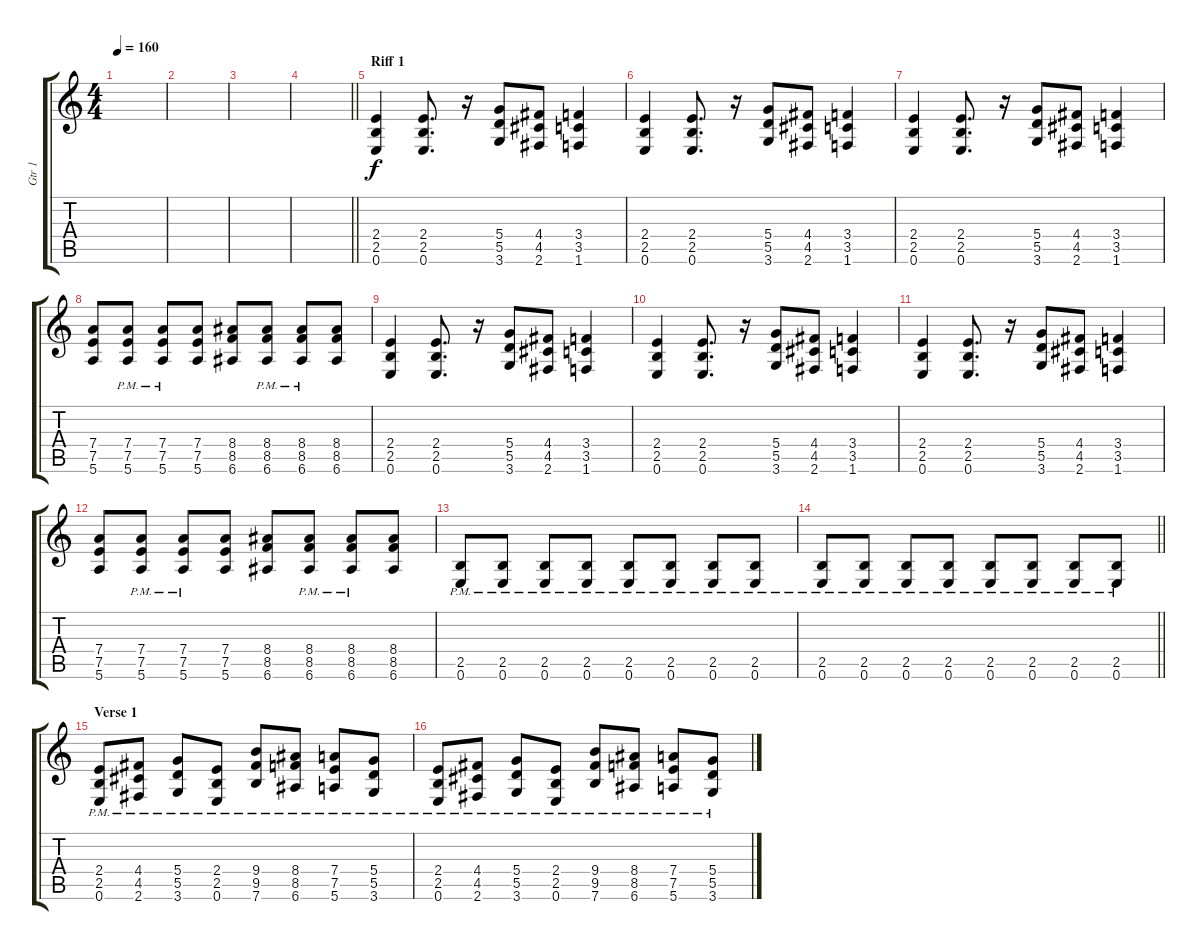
\track ("Gtr 1" "Gtr 1") {instrument distortionguitar}
\staff {score tabs}
\tuning (E4 B3 G3 D3 A2 E2) {hide}
\ts (4 4)
\tempo 160
\clef g2
\ks c
|
|
|
\barLineRight lightlight
|
\section ("" "Riff 1")
(2.4 2.5 0.6).4 (2.4 2.5 0.6).8{d} r.16 (5.4 5.5 3.6).8 (4.4 4.5 2.6).8 (3.4 3.5 1.6).4 |
(2.4 2.5 0.6).4 (2.4 2.5 0.6).8{d} r.16 (5.4 5.5 3.6).8 (4.4 4.5 2.6).8 (3.4 3.5 1.6).4 |
(2.4 2.5 0.6).4 (2.4 2.5 0.6).8{d} r.16 (5.4 5.5 3.6).8 (4.4 4.5 2.6).8 (3.4 3.5 1.6).4 |
(7.4 7.5 5.6).8 (7.4 7.5{pm} 5.6{pm}).8 (7.4 7.5{pm} 5.6{pm}).8 (7.4 7.5 5.6).8 (8.4 8.5 6.6).8 (8.4 8.5{pm} 6.6{pm}).8 (8.4 8.5{pm} 6.6{pm}).8 (8.4 8.5 6.6).8 |
(2.4 2.5 0.6).4 (2.4 2.5 0.6).8{d} r.16 (5.4 5.5 3.6).8 (4.4 4.5 2.6).8 (3.4 3.5 1.6).4 |
(2.4 2.5 0.6).4 (2.4 2.5 0.6).8{d} r.16 (5.4 5.5 3.6).8 (4.4 4.5 2.6).8 (3.4 3.5 1.6).4 |
(2.4 2.5 0.6).4 (2.4 2.5 0.6).8{d} r.16 (5.4 5.5 3.6).8 (4.4 4.5 2.6).8 (3.4 3.5 1.6).4 |
(7.4 7.5 5.6).8 (7.4{pm} 7.5{pm} 5.6{pm}).8 (7.4{pm} 7.5{pm} 5.6{pm}).8 (7.4 7.5 5.6).8 (8.4 8.5 6.6).8 (8.4{pm} 8.5{pm} 6.6{pm}).8 (8.4{pm} 8.5{pm} 6.6{pm}).8 (8.4 8.5 6.6).8 |
(2.5{pm} 0.6{pm}).8 (2.5{pm} 0.6{pm}).8 (2.5{pm} 0.6{pm}).8 (2.5{pm} 0.6{pm}).8 (2.5{pm} 0.6{pm}).8 (2.5{pm} 0.6{pm}).8 (2.5{pm} 0.6{pm}).8 (2.5{pm} 0.6{pm}).8 |
\barLineRight lightlight
(2.5{pm} 0.6{pm}).8 (2.5{pm} 0.6{pm}).8 (2.5{pm} 0.6{pm}).8 (2.5{pm} 0.6{pm}).8 (2.5{pm} 0.6{pm}).8 (2.5{pm} 0.6{pm}).8 (2.5{pm} 0.6{pm}).8 (2.5{pm} 0.6{pm}).8 |
\section ("" "Verse 1")
(2.4{pm} 2.5{pm} 0.6{pm}).8 (4.4{pm} 4.5{pm} 2.6{pm}).8 (5.4{pm} 5.5{pm} 3.6{pm}).8 (2.4{pm} 2.5{pm} 0.6{pm}).8 (9.4{pm} 9.5{pm} 7.6{pm}).8 (8.4{pm} 8.5{pm} 6.6{pm}).8 (7.4{pm} 7.5{pm} 5.6{pm}).8 (5.4{pm} 5.5{pm} 3.6{pm}).8 |
(2.4{pm} 2.5{pm} 0.6{pm}).8 (4.4{pm} 4.5{pm} 2.6{pm}).8 (5.4{pm} 5.5{pm} 3.6{pm}).8 (2.4{pm} 2.5{pm} 0.6{pm}).8 (9.4{pm} 9.5{pm} 7.6{pm}).8 (8.4{pm} 8.5{pm} 6.6{pm}).8 (7.4{pm} 7.5{pm} 5.6{pm}).8 (5.4{pm} 5.5{pm} 3.6{pm}).8
